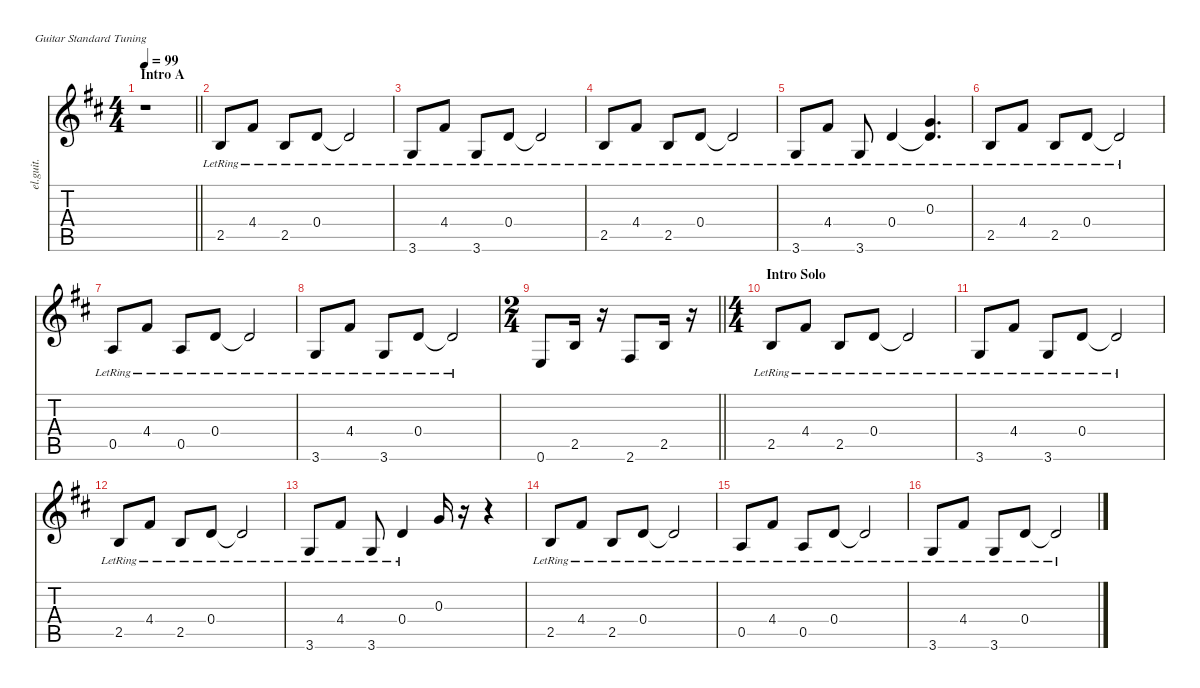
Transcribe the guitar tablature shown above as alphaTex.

\defaultSystemsLayout 4
\hideDynamics
\bracketExtendMode nobrackets
\otherSystemsTrackNameOrientation horizontal
\track ("James Hetfield (Clean)" "el.guit.") {defaultSystemsLayout 32 instrument electricguitarclean}
\staff {score tabs}
\tuning (E4 B3 G3 D3 A2 E2)
\ts (4 4)
\beaming (8 2 2 2 2)
\section ("" "Intro A")
\tempo 99
\clef g2
\barLineRight lightlight
\ks bminor
r.1{dy f instrument electricguitarclean beam Down} |
2.5{lr acc forcenatural}.8{beam Up} 4.4{lr acc #}.8{beam Up} 2.5{lr acc forcenatural}.8{beam Up} 0.4{lr acc forcenatural}.8{beam Up} 0.4{lr t acc forcenatural}.2{beam Up} |
3.6{lr acc forcenatural}.8{beam Up} 4.4{lr acc #}.8{beam Up} 3.6{lr acc forcenatural}.8{beam Up} 0.4{lr acc forcenatural}.8{beam Up} 0.4{lr t acc forcenatural}.2{beam Up} |
2.5{lr acc forcenatural}.8{beam Up} 4.4{lr acc #}.8{beam Up} 2.5{lr acc forcenatural}.8{beam Up} 0.4{lr acc forcenatural}.8{beam Up} 0.4{lr t acc forcenatural}.2{beam Up} |
3.6{lr acc forcenatural}.8{beam Up} 4.4{lr acc #}.8{beam Up} 3.6{lr acc forcenatural}.8{beam Up} 0.4{lr acc forcenatural}.4{beam Up} (0.3{lr acc forcenatural} 0.4{lr t acc forcenatural}).4{d beam Up} |
2.5{lr acc forcenatural}.8{beam Up} 4.4{lr acc #}.8{beam Up} 2.5{lr acc forcenatural}.8{beam Up} 0.4{lr acc forcenatural}.8{beam Up} 0.4{lr t acc forcenatural}.2{beam Up} |
0.5{lr acc forcenatural}.8{beam Up} 4.4{lr acc #}.8{beam Up} 0.5{lr acc forcenatural}.8{beam Up} 0.4{lr acc forcenatural}.8{beam Up} 0.4{lr t acc forcenatural}.2{beam Up} |
3.6{lr acc forcenatural}.8{beam Up} 4.4{lr acc #}.8{beam Up} 3.6{lr acc forcenatural}.8{beam Up} 0.4{lr acc forcenatural}.8{beam Up} 0.4{lr t acc forcenatural}.2{beam Up} |
\ts (2 4)
\beaming (8 2 2)
\barLineRight lightlight
0.6{acc forcenatural}.8{beam Up} 2.5{acc forcenatural}.16{beam Up} r.16{beam Up} 2.6{acc #}.8{beam Up} 2.5{acc forcenatural}.16{beam Up} r.16{beam Up} |
\ts (4 4)
\beaming (8 2 2 4)
\section ("" "Intro Solo")
2.5{lr acc forcenatural}.8{beam Up} 4.4{lr acc #}.8{beam Up} 2.5{lr acc forcenatural}.8{beam Up} 0.4{lr acc forcenatural}.8{beam Up} 0.4{lr t acc forcenatural}.2{beam Up} |
3.6{lr acc forcenatural}.8{beam Up} 4.4{lr acc #}.8{beam Up} 3.6{lr acc forcenatural}.8{beam Up} 0.4{lr acc forcenatural}.8{beam Up} 0.4{lr t acc forcenatural}.2{beam Up} |
2.5{lr acc forcenatural}.8{beam Up} 4.4{lr acc #}.8{beam Up} 2.5{lr acc forcenatural}.8{beam Up} 0.4{lr acc forcenatural}.8{beam Up} 0.4{lr t acc forcenatural}.2{beam Up} |
3.6{lr acc forcenatural}.8{beam Up} 4.4{lr acc #}.8{beam Up} 3.6{lr acc forcenatural}.8{beam Up} 0.4{lr acc forcenatural}.4{beam Up} 0.3{acc forcenatural}.16{beam Up} r.16{beam Up} r.4{beam Up} |
2.5{lr acc forcenatural}.8{beam Up} 4.4{lr acc #}.8{beam Up} 2.5{lr acc forcenatural}.8{beam Up} 0.4{lr acc forcenatural}.8{beam Up} 0.4{lr t acc forcenatural}.2{beam Up} |
0.5{lr acc forcenatural}.8{beam Up} 4.4{lr acc #}.8{beam Up} 0.5{lr acc forcenatural}.8{beam Up} 0.4{lr acc forcenatural}.8{beam Up} 0.4{lr t acc forcenatural}.2{beam Up} |
3.6{lr acc forcenatural}.8{beam Up} 4.4{lr acc #}.8{beam Up} 3.6{lr acc forcenatural}.8{beam Up} 0.4{lr acc forcenatural}.8{beam Up} 0.4{lr t acc forcenatural}.2{beam Up}
